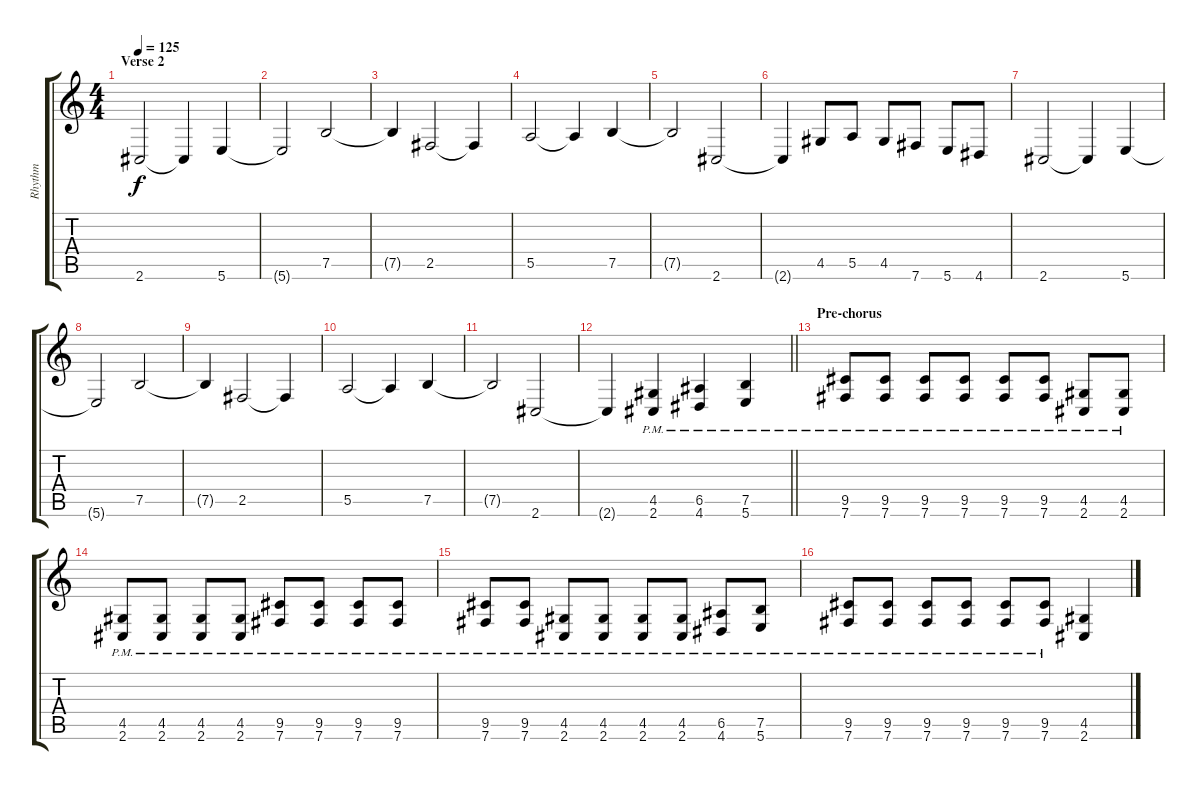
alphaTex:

\track ("Rhythm" "Rhythm") {instrument distortionguitar}
\staff {score tabs}
\tuning (B3 Gb3 D3 A2 E2 B1) {hide}
\ts (4 4)
\section ("" "Verse 2")
\tempo 125
\clef g2
\ks c
2.6.2{dy f volume 10} 2.6{t}.4 5.6.4 |
5.6{t}.2 7.5.2 |
7.5{t}.4 2.5.2 2.5{t}.4 |
5.5.2 5.5{t}.4 7.5.4 |
7.5{t}.2 2.6.2 |
2.6{t}.4 4.5.8 5.5.8 4.5.8 7.6.8 5.6.8 4.6.8 |
2.6.2 2.6{t}.4 5.6.4 |
5.6{t}.2 7.5.2 |
7.5{t}.4 2.5.2 2.5{t}.4 |
5.5.2 5.5{t}.4 7.5.4 |
7.5{t}.2 2.6.2 |
\barLineRight lightlight
2.6{t}.4 (4.5{pm} 2.6{pm}).4{volume 16} (6.5{pm} 4.6{pm}).4 (7.5{pm} 5.6{pm}).4 |
\section ("" "Pre-chorus")
(9.5{pm} 7.6{pm}).8 (9.5{pm} 7.6{pm}).8 (9.5{pm} 7.6{pm}).8 (9.5{pm} 7.6{pm}).8 (9.5{pm} 7.6{pm}).8 (9.5{pm} 7.6{pm}).8 (4.5{pm} 2.6{pm}).8 (4.5{pm} 2.6{pm}).8 |
(4.5{pm} 2.6{pm}).8 (4.5{pm} 2.6{pm}).8 (4.5{pm} 2.6{pm}).8 (4.5{pm} 2.6{pm}).8 (9.5{pm} 7.6{pm}).8 (9.5{pm} 7.6{pm}).8 (9.5{pm} 7.6{pm}).8 (9.5{pm} 7.6{pm}).8 |
(9.5{pm} 7.6{pm}).8 (9.5{pm} 7.6{pm}).8 (4.5{pm} 2.6{pm}).8 (4.5{pm} 2.6{pm}).8 (4.5{pm} 2.6{pm}).8 (4.5{pm} 2.6{pm}).8 (6.5{pm} 4.6{pm}).8 (7.5{pm} 5.6{pm}).8 |
(9.5{pm} 7.6{pm}).8 (9.5{pm} 7.6{pm}).8 (9.5{pm} 7.6{pm}).8 (9.5{pm} 7.6{pm}).8 (9.5{pm} 7.6{pm}).8 (9.5{pm} 7.6{pm}).8 (4.5 2.6).4
